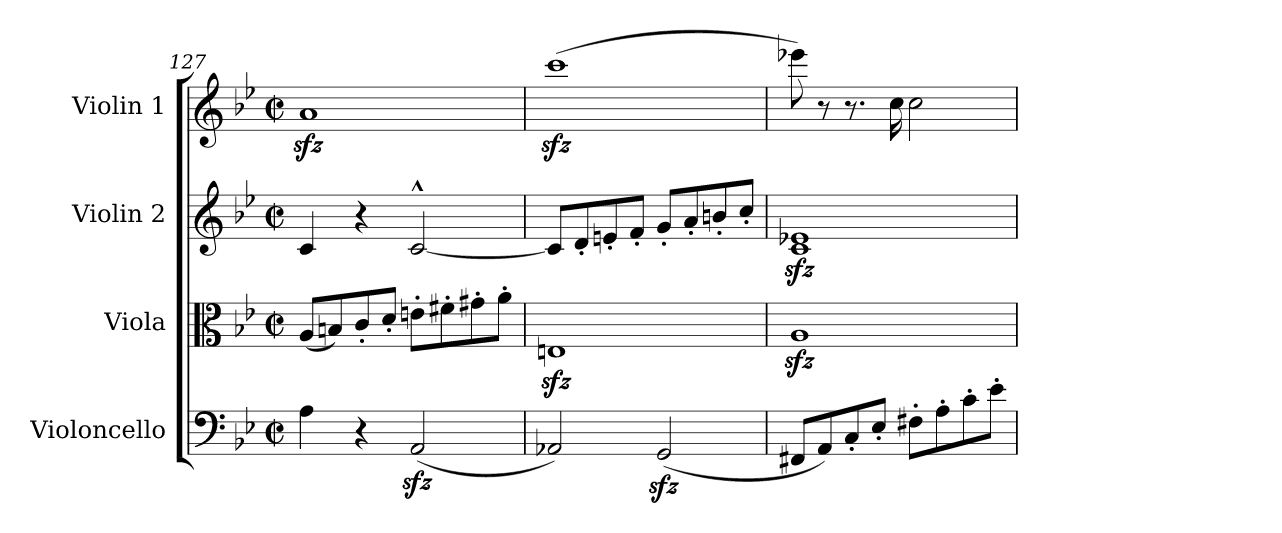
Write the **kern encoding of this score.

**kern	**kern	**kern	**kern
*part4	*part3	*part2	*part1
*staff4	*staff3	*staff2	*staff1
*I"Violoncello	*I"Viola	*I"Violin 2	*I"Violin 1
*I'Vc	*I'Vla	*I'Vln	*I'Vln
*clefF4	*clefC3	*clefG2	*clefG2
*k[b-e-]	*k[b-e-]	*k[b-e-]	*k[b-e-]
*M2/2	*M2/2	*M2/2	*M2/2
*met(c|)	*met(c|)	*met(c|)	*met(c|)
=127	=127	=127	=127
4A\	(8A/L	4c/	1azz<
.	8Bn/)	.	.
4r	8c'/	4r	.
.	8d'/J	.	.
(2AAzz</	8en'\L	[2c^^/	.
.	8f#X'\	.	.
.	8g#X'\	.	.
.	8a'\J	.	.
=128	=128	=128	=128
2AA-X/)	1Enzz<	8c/L]	(1ccczz<
.	.	8d'/	.
.	.	8en'/	.
.	.	8f'/J	.
(2GGzz</	.	8g'/L	.
.	.	8a'/	.
.	.	8bn'/	.
.	.	8cc'/J	.
!!LO:LB:g=z
=129	=129	=129	=129
8FF#X/L	1Azz<	1czz< 1e-Xzz<	8eee-X\)
8AA/)	.	.	8r
8C'/	.	.	8.r
8E-'/J	.	.	.
.	.	.	16cc\
8F#X'\L	.	.	2cc\
8A'\	.	.	.
8c'\	.	.	.
8e-'\J	.	.	.
=	=	=	=
*-	*-	*-	*-
